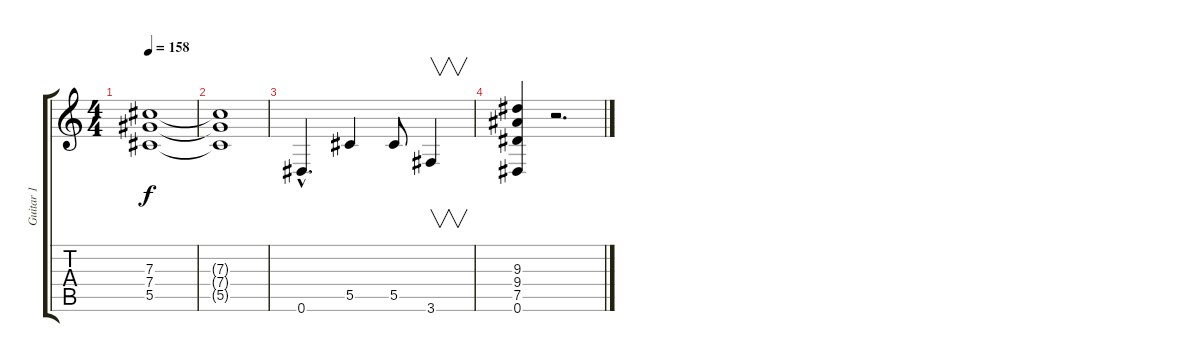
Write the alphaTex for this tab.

\track ("Guitar 1" "Guitar 1") {instrument distortionguitar}
\staff {score tabs}
\tuning (Eb4 Bb3 Gb3 Db3 Ab2 Eb2) {hide}
\ts (4 4)
\tempo 158
\clef g2
\ks c
(7.3{t} 7.4{t} 5.5{t}).1{dy f} |
(7.3{t} 7.4{t} 5.5{t}).1 |
0.6{hac}.4{d} 5.5.4 5.5.8 3.6.4{v} |
(9.3 9.4 7.5 0.6).4 r.2{d}
